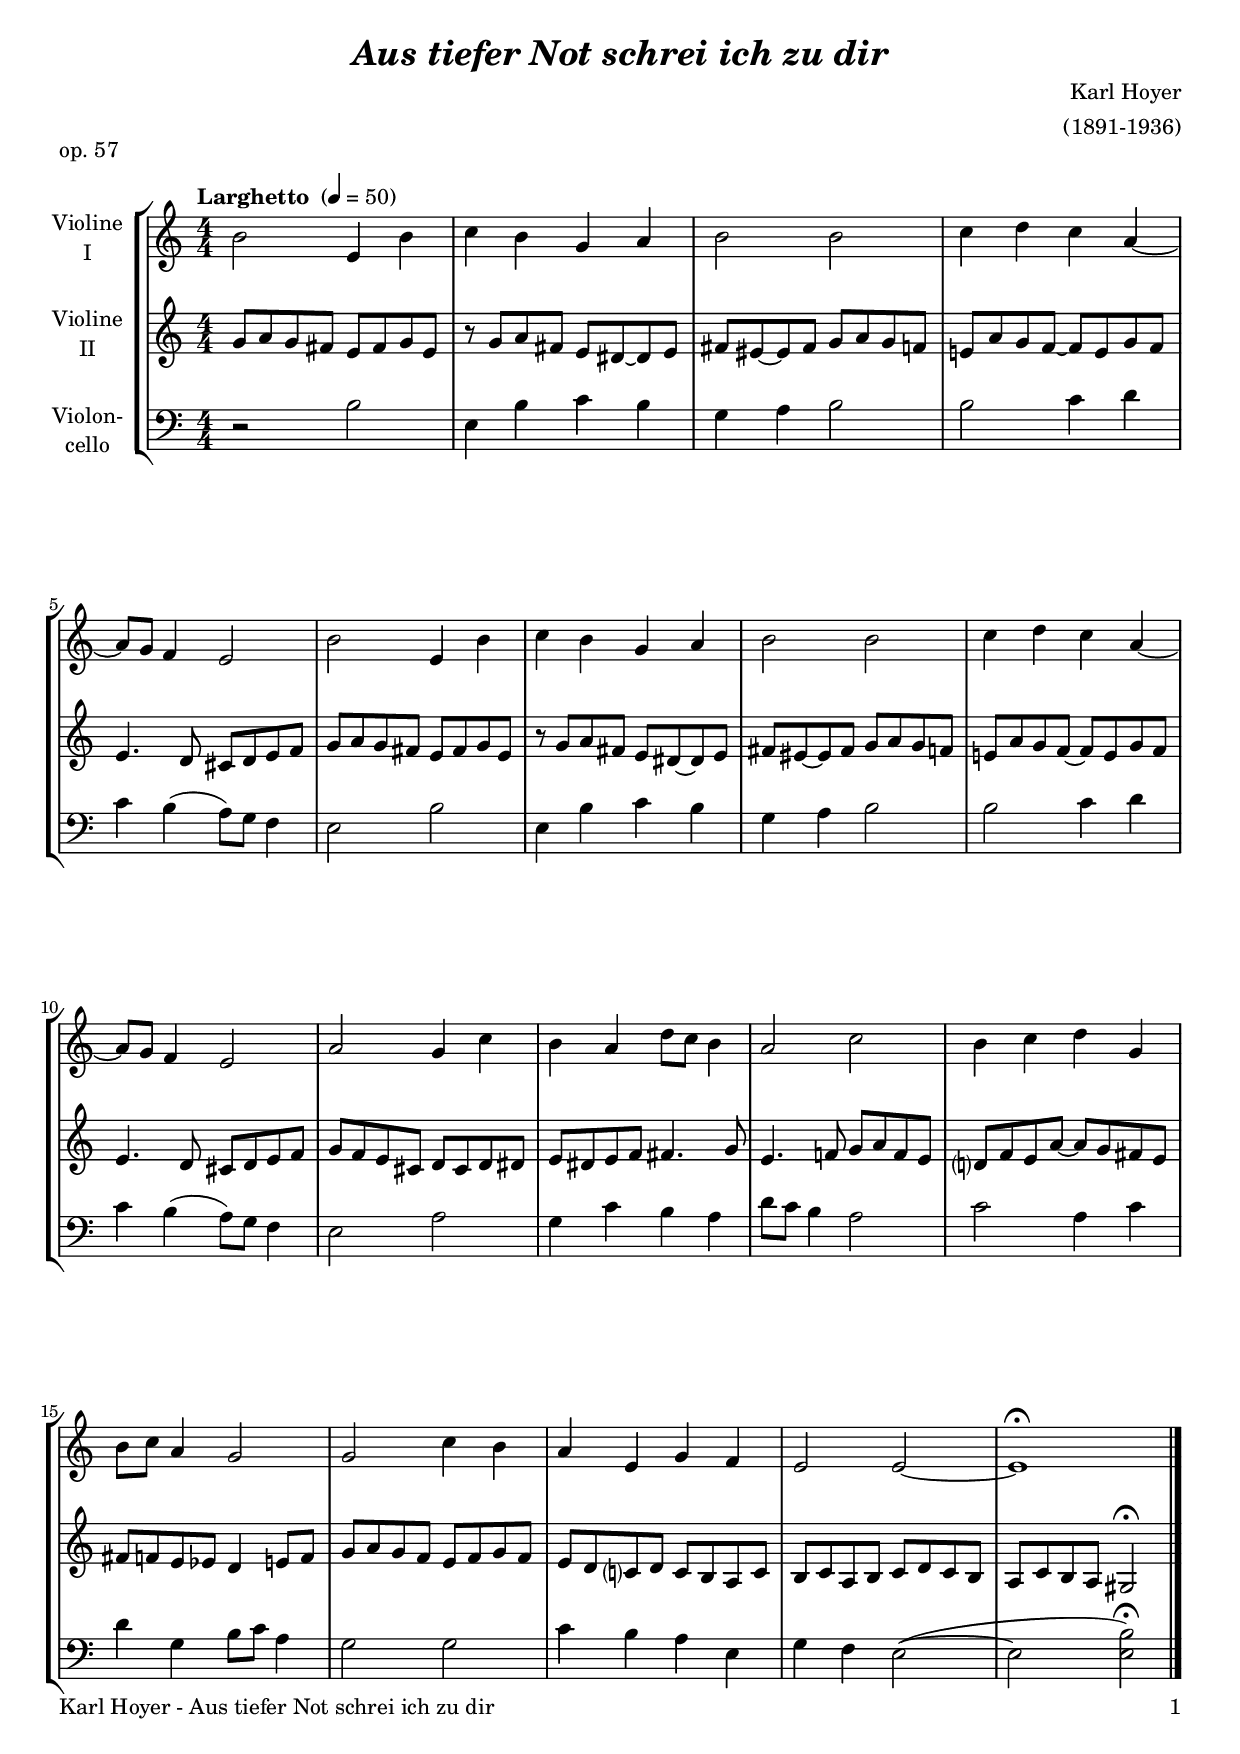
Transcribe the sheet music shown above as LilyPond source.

\version "2.24.1"
\include "deutsch.ly"

#(set-global-staff-size 19)

\header {
  title     = \markup \bold \italic "Aus tiefer Not schrei ich zu dir"
  composer  = "Karl Hoyer"
  arranger  = "(1891-1936)"
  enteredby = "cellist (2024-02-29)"
  piece     = "op. 57"
}

voiceconsts = {
 \key a \minor
 \time 4/4
 \clef "treble"
 \numericTimeSignature
 \compressEmptyMeasures
  % Set default beaming for all staves
%  \set Timing.beamExceptions = #'()
%  \set Timing.baseMoment     = #(ly:make-moment 1 4)
%  \set Timing.beatStructure  = #'(1 1 1 1)
\tempo "Larghetto " 4=50
}

mivl = "violin"
miba = "cello"
mipz = "pizzicato strings"

rall = \mark \markup \box \italic "rall."

va = \relative c'' {
  \voiceconsts

  h2 e,4 h'
  c h g a
  h2 h
  c4 d c a~
  a8 g f4 e2

  h' e,4 h'
  c h g a
  h2 h
  c4 d c a~

  a8 g f4 e2
  a g4 c
  h a d8 c h4
  a2 c
  h4 c d g,

  h8 c a4 g2
  g c4 h
  a e g f
  e2 e~
  e1\fermata \bar "|."
}

vb = \relative c'' {
  \voiceconsts

  g8 a g fis e fis g e
  r g a fis e dis~ dis e
  fis eis~ eis fis g a g f
  e! a g f~ f e g f
  e4. d8 cis d e f

  g a g fis e fis g e
  r g a fis e dis~ dis e
  fis eis~ eis fis g a g f
  e! a g f~ f e g f

  e4. d8 cis d e f
  g f e cis d cis d dis
  e dis e f fis4. g8
  e4. f!8 g a f e
  d? f e a~ a g fis e

  fis f e es d4 e8 f
  g a g f e f g f
  e d c? d c h a c
  h c a h c d c h
  a c h a gis2\fermata \bar "|."
}

vc = \relative c' {
  \voiceconsts
  \clef "bass"

  r2 h
  e,4 h' c h
  g a h2
  h c4 d
  c h( a8) g f4

  e2 h'
  e,4 h' c h
  g a h2
  h c4 d

  c h( a8) g f4
  e2 a
  g4 c h a
  d8 c h4 a2
  c a4 c

  d g, h8 c a4
  g2 g
  c4 h a e
  g f e2(~
  e <e h'>)\fermata \bar "|."
}


music = \new StaffGroup <<
      \new Staff {
        \set Staff.midiInstrument = \mivl
        \set Staff.instrumentName = \markup \center-column { "Violine" "I" }
        \transpose a a { \va }
      }
      
      \new Staff {
        \set Staff.midiInstrument = \mivl
        \set Staff.instrumentName = \markup \center-column { "Violine" "II" }
        \transpose a a { \vb }
      }
      
      \new Staff {
        \set Staff.midiInstrument = \miba
        \set Staff.instrumentName = \markup \center-column { "Violon-" "cello" }
        \transpose a a { \vc }
      }
>>

\book {
  \paper {
    print-page-number = ##t
    print-first-page-number = ##t
    ragged-last-bottom = ##f
    oddHeaderMarkup = \markup \null
    evenHeaderMarkup = \markup \null
    oddFooterMarkup = \markup {
      \fill-line {
        \if \should-print-page-number
        "Karl Hoyer - Aus tiefer Not schrei ich zu dir" \fromproperty #'page:page-number-string
      }
    }
    evenFooterMarkup = \oddFooterMarkup
  } \score {
    \music
    \layout {}
  }

  \score {
    \unfoldRepeats \music

    \midi {
      \context {
        \Score
      }
    }
  }
}